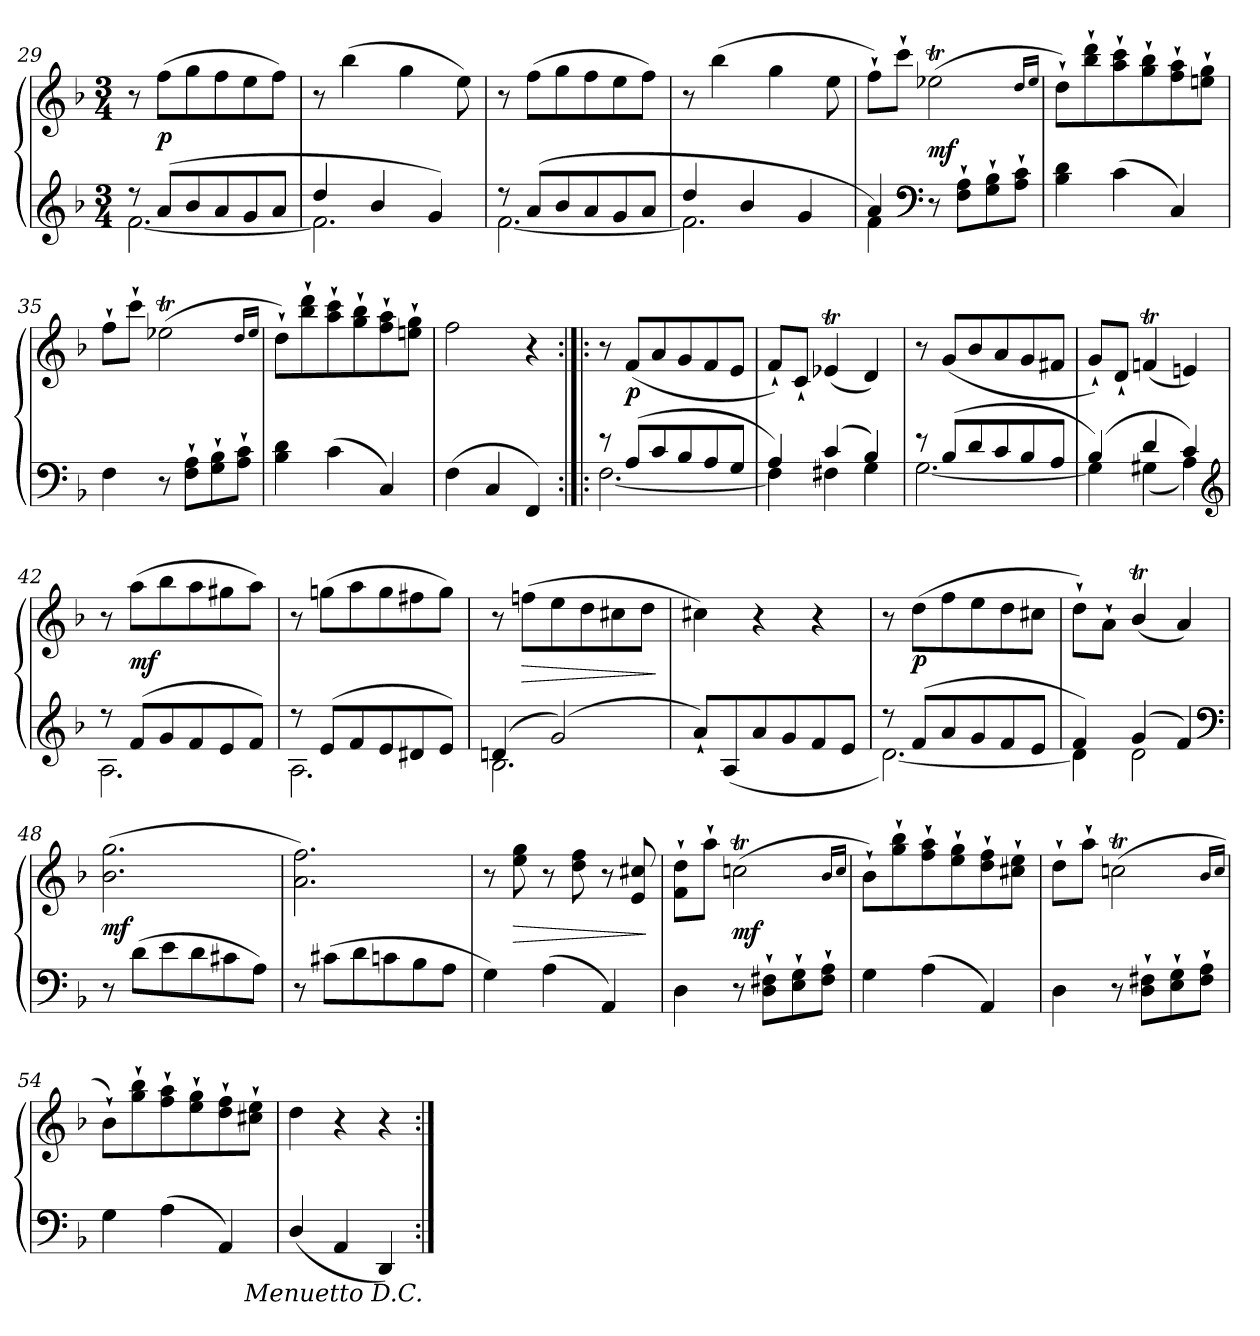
**kern	**kern	**dynam
*part1	*part1	*part1
*staff2	*staff1	*staff1/2
!!LO:LB:g=z
*clefG2	*clefG2	*
*k[b-]	*k[b-]	*
*M3/4	*M3/4	*
=29	=29	=29
*^	*	*
8r	[2.f	8r	.
(8aL	.	(8ffL	p
8b-	.	8gg	.
8a	.	8ff	.
8g	.	8ee	.
8aJ	.	8ffJ)	.
=30	=30	=30	=30
4dd	2.f]	8r	.
.	.	(4bb-	.
4b-	.	.	.
.	.	4gg	.
4g)	.	.	.
.	.	8ee)	.
=31	=31	=31	=31
8r	[2.f	8r	.
(8aL	.	(8ffL	.
8b-	.	8gg	.
8a	.	8ff	.
8g	.	8ee	.
8aJ	.	8ffJ)	.
=32	=32	=32	=32
4dd	2.f]	8r	.
.	.	(4bb-	.
4b-	.	.	.
.	.	4gg	.
4g	.	.	.
.	.	8ee	.
=33	=33	=33	=33
4a	4f)	8ff`L)	.
.	.	8ccc`J	.
*clefF4	*	*	*
8r	2ryy	(2ee-XT	mf
8F` 8A`L	.	.	.
8G` 8B-`	.	.	.
8A` 8c`J	.	.	.
*v	*v	*	*
.	16qddLL	.
.	16qee-JJ	.
=34	=34	=34
4B- 4d	8dd`L)	.
.	8bb-` 8ddd`	.
(4c	8aa` 8ccc`	.
.	8gg` 8bb-`	.
4C)	8ff` 8aa`	.
.	8een` 8gg`J	.
=35	=35	=35
4F	8ff`L	.
.	8ccc`J	.
8r	(2ee-XT	.
8F` 8A`L	.	.
8G` 8B-`	.	.
8A` 8c`J	.	.
.	16qddLL	.
.	16qee-JJ	.
!!LO:LB:g=z
=36	=36	=36
4B- 4d	8dd`L)	.
.	8bb-` 8ddd`	.
(4c	8aa` 8ccc`	.
.	8gg` 8bb-`	.
4C)	8ff` 8aa`	.
.	8een` 8gg`J	.
=37	=37	=37
(4F	2ff	.
4C	.	.
4FF)	4r	.
=38:|!|:	=38:|!|:	=38:|!|:
*^	*	*
8re	[2.F	8r	.
(8AL	.	(8fL	p
8c	.	8a	.
8B-	.	8g	.
8A	.	8f	.
8GJ	.	8eJ	.
=39	=39	=39	=39
4A)	4F]	8f`L)	.
.	.	8c`J	.
(4c	4F#X	(4e-XT	.
4B-)	4G	4d)	.
=40	=40	=40	=40
8r	[2.G	8r	.
(8B-L	.	(8gL	.
8d	.	8b-	.
8c	.	8a	.
8B-	.	8g	.
8AJ	.	8f#XJ	.
=41	=41	=41	=41
(4B-)	4G]	8g`L)	.
.	.	8d`J	.
4d	(4G#X	(4fnT	.
4c)	4A)	4en)	.
*clefG2	*	*	*
!!LO:LB:g=z
=42	=42	=42	=42
8r	2.A	8r	.
(8fL	.	(8aaL	mf
8g	.	8bb-	.
8f	.	8aa	.
8e	.	8gg#X	.
8fJ)	.	8aaJ)	.
=43	=43	=43	=43
8r	2.A	8r	.
(8eL	.	(8ggnL	.
8f	.	8aa	.
8e	.	8gg	.
8d#X	.	8ff#X	.
8eJ)	.	8ggJ)	.
=44	=44	=44	=44
(4dn	2.B-	8r	.
.	.	(8ffnL	>
(2g)	.	8ee	.
.	.	8dd	.
.	.	8cc#X	.
.	.	8ddJ	.
*v	*v	*	*
.	.	]
=45	=45	=45
8a`L)	4cc#X)	.
(8A	.	.
8a	4r	.
8g	.	.
8f	4r	.
8eJ	.	.
=46	=46	=46
*^	*	*
8r	[2.d)	8r	.
(8fL	.	(8ddL	p
8a	.	8ff	.
8g	.	8ee	.
8f	.	8dd	.
8eJ	.	8cc#XJ	.
=47	=47	=47	=47
4f)	4d]	8dd`L)	.
.	.	8a`J	.
(4g	2d	(4b-T/	.
4f)	.	4a)	.
*v	*v	*	*
*clefF4	*	*
=48	=48	=48
8r	(2.b- 2.gg	mf
(8dL	.	.
8e	.	.
8d	.	.
8c#X	.	.
8AJ)	.	.
!!LO:LB:g=z
=49	=49	=49
8r	2.a 2.ff)	.
(8c#XL	.	.
8d	.	.
8cn	.	.
8B-	.	.
8AJ	.	.
=50	=50	=50
4G)	8r	.
.	8ee 8gg	>
(4A	8r	.
.	8dd 8ff	.
4AA)	8r	.
.	8e 8cc#X	.
.	.	]
=51	=51	=51
4D	8f` 8dd`L	.
.	8aa`J	.
8r	(2ccnT	mf
8D` 8F#X`L	.	.
8E` 8G`	.	.
8F#` 8A`J	.	.
.	16qb-LL	.
.	16qccJJ	.
=52	=52	=52
4G	8b-`L)	.
.	8gg` 8bb-`	.
(4A	8ff` 8aa`	.
.	8ee` 8gg`	.
4AA)	8dd` 8ff`	.
.	8cc#X` 8ee`J	.
=53	=53	=53
4D	8dd`L	.
.	8aa`J	.
8r	(2ccnT	.
8D` 8F#X`L	.	.
8E` 8G`	.	.
8F#` 8A`J	.	.
.	16qb-LL	.
.	16qccJJ	.
=54	=54	=54
4G	8b-`L)	.
.	8gg` 8bb-`	.
(4A	8ff` 8aa`	.
.	8ee` 8gg`	.
4AA)	8dd` 8ff`	.
.	8cc#X` 8ee`J	.
=55	=55	=55
(4D/	4dd	.
4AA	4r	.
4DD)	4r	.
!LO:TX:b:i:rj:t=Menuetto D.C.	!	!
=:|!	=:|!	=:|!
*-	*-	*-
